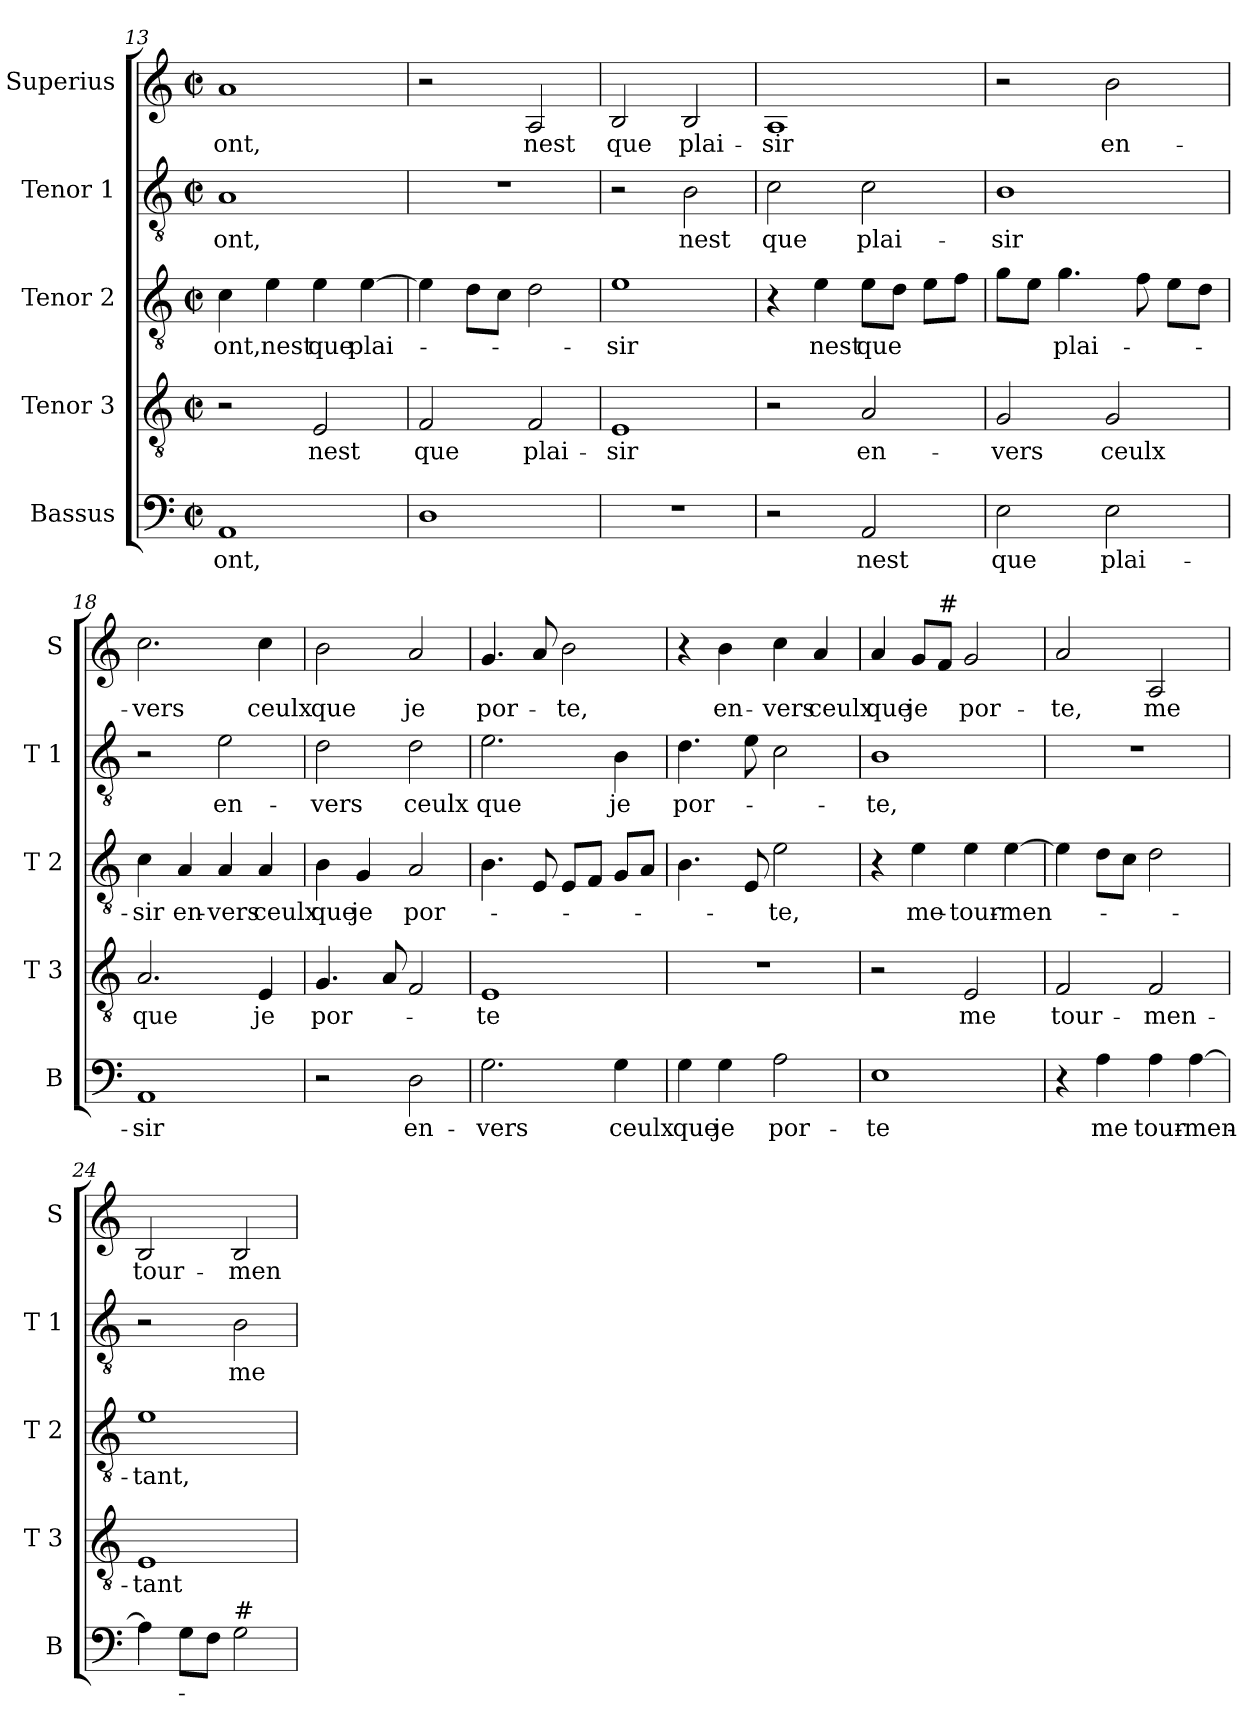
**kern	**text	**kern	**text	**kern	**text	**kern	**text	**kern	**text
*part5	*part5	*part4	*part4	*part3	*part3	*part2	*part2	*part1	*part1
*staff5	*staff5	*staff4	*staff4	*staff3	*staff3	*staff2	*staff2	*staff1	*staff1
*I"Bassus	*	*I"Tenor 3	*	*I"Tenor 2	*	*I"Tenor 1	*	*I"Superius	*
*I'B	*	*I'T 3	*	*I'T 2	*	*I'T 1	*	*I'S	*
!!LO:PB:g=z
*clefF4	*	*clefGv2	*	*clefGv2	*	*clefGv2	*	*clefG2	*
*k[]	*	*k[]	*	*k[]	*	*k[]	*	*k[]	*
*C:	*	*C:	*	*C:	*	*C:	*	*C:	*
*M2/2	*	*M2/2	*	*M2/2	*	*M2/2	*	*M2/2	*
*met(c|)	*	*met(c|)	*	*met(c|)	*	*met(c|)	*	*met(c|)	*
=13	=13	=13	=13	=13	=13	=13	=13	=13	=13
1AA	ont,	2r	.	4c\	ont,	1A	ont,	1a	ont,
.	.	.	.	4e\	nest	.	.	.	.
.	.	2E/	nest	4e\	que	.	.	.	.
.	.	.	.	[4e\	plai-	.	.	.	.
=14	=14	=14	=14	=14	=14	=14	=14	=14	=14
1D	.	2F/	que	4e\]	.	1r	.	2r	.
.	.	.	.	8d\L	.	.	.	.	.
.	.	.	.	8c\J	.	.	.	.	.
.	.	2F/	plai-	2d\	.	.	.	2A/	nest
=15	=15	=15	=15	=15	=15	=15	=15	=15	=15
1r	.	1E	-sir	1e	-sir	2r	.	2B/	que
.	.	.	.	.	.	2B\	nest	2B/	plai-
=16	=16	=16	=16	=16	=16	=16	=16	=16	=16
2r	.	2r	.	4r	.	2c\	que	1A	-sir
.	.	.	.	4e\	nest	.	.	.	.
2AA/	nest	2A/	en-	8e\L	que	2c\	plai-	.	.
.	.	.	.	8d\J	.	.	.	.	.
.	.	.	.	8e\L	.	.	.	.	.
.	.	.	.	8f\J	.	.	.	.	.
=17	=17	=17	=17	=17	=17	=17	=17	=17	=17
2E\	que	2G/	-vers	8g\L	.	1B	-sir	2r	.
.	.	.	.	8e\J	.	.	.	.	.
.	.	.	.	4.g\	plai-	.	.	.	.
2E\	plai-	2G/	ceulx	.	.	.	.	2b\	en-
.	.	.	.	8f\	.	.	.	.	.
.	.	.	.	8e\L	.	.	.	.	.
.	.	.	.	8d\J	.	.	.	.	.
=18	=18	=18	=18	=18	=18	=18	=18	=18	=18
1AA	-sir	2.A/	que	4c\	-sir	2r	.	2.cc\	-vers
.	.	.	.	4A/	en-	.	.	.	.
.	.	.	.	4A/	-vers	2e\	en-	.	.
.	.	4E/	je	4A/	ceulx	.	.	4cc\	ceulx
!!LO:LB:g=z
=19	=19	=19	=19	=19	=19	=19	=19	=19	=19
2r	.	4.G/	por-	4B\	que	2d\	-vers	2b\	que
.	.	.	.	4G/	je	.	.	.	.
.	.	8A/	.	.	.	.	.	.	.
2D\	en-	2F/	.	2A/	por-	2d\	ceulx	2a/	je
=20	=20	=20	=20	=20	=20	=20	=20	=20	=20
2.G\	-vers	1E	-te	4.B\	.	2.e\	que	4.g/	por-
.	.	.	.	8E/	.	.	.	8a/	.
.	.	.	.	8E/L	.	.	.	2b\	-te,
.	.	.	.	8F/J	.	.	.	.	.
4G\	ceulx	.	.	8G/L	.	4B\	je	.	.
.	.	.	.	8A/J	.	.	.	.	.
=21	=21	=21	=21	=21	=21	=21	=21	=21	=21
4G\	que	1r	.	4.B\	.	4.d\	por-	4r	.
4G\	je	.	.	.	.	.	.	4b\	en-
.	.	.	.	8E/	.	8e\	.	.	.
2A\	por-	.	.	2e\	-te,	2c\	.	4cc\	-vers
.	.	.	.	.	.	.	.	4a/	ceulx
=22	=22	=22	=22	=22	=22	=22	=22	=22	=22
1E	-te	2r	.	4r	.	1B	-te,	4a/	que
.	.	.	.	4e\	me-	.	.	8g/L	je
!	!	!	!	!	!	!	!	!LO:TX:a:t=#	!
.	.	.	.	.	.	.	.	8f/J	.
.	.	2E/	me	4e\	-tour-	.	.	2g/	por-
.	.	.	.	[4e\	-men-	.	.	.	.
=23	=23	=23	=23	=23	=23	=23	=23	=23	=23
4r	.	2F/	tour-	4e\]	.	1r	.	2a/	-te,
4A\	me	.	.	8d\L	.	.	.	.	.
.	.	.	.	8c\J	.	.	.	.	.
4A\	tour-	2F/	-men-	2d\	.	.	.	2A/	me
[4A\	-men-	.	.	.	.	.	.	.	.
=24	=24	=24	=24	=24	=24	=24	=24	=24	=24
4A\]	.	1E	-tant	1e	-tant,	2r	.	2B/	tour-
8G\L	.	.	.	.	.	.	.	.	.
8F\J	.	.	.	.	.	.	.	.	.
!LO:TX:a:t=#	!	!	!	!	!	!	!	!	!
2G\	.	.	.	.	.	2B\	me	2B/	-men-
=	=	=	=	=	=	=	=	=	=
*-	*-	*-	*-	*-	*-	*-	*-	*-	*-
